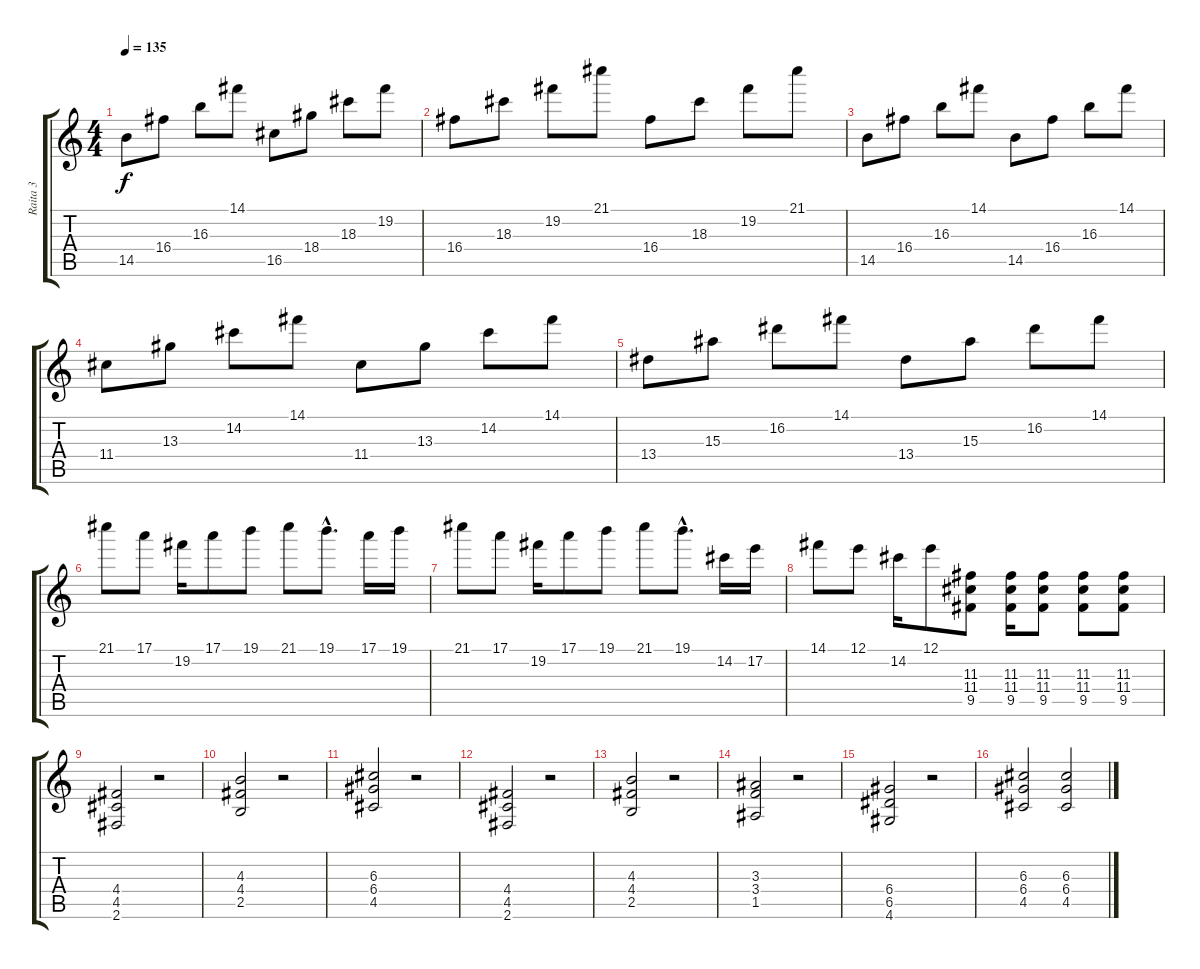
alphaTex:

\track ("Raita 3" "Raita 3") {instrument overdrivenguitar}
\staff {score tabs}
\tuning (E4 B3 G3 D3 A2 E2) {hide}
\ts (4 4)
\tempo 135
\clef g2
\ks c
14.5.8{dy f} 16.4.8 16.3.8 14.1.8 16.5.8 18.4.8 18.3.8 19.2.8 |
16.4.8 18.3.8 19.2.8 21.1.8 16.4.8 18.3.8 19.2.8 21.1.8 |
14.5.8 16.4.8 16.3.8 14.1.8 14.5.8 16.4.8 16.3.8 14.1.8 |
11.4.8 13.3.8 14.2.8 14.1.8 11.4.8 13.3.8 14.2.8 14.1.8 |
13.4.8 15.3.8 16.2.8 14.1.8 13.4.8 15.3.8 16.2.8 14.1.8 |
21.1.8 17.1.8 19.2.16 17.1.8 19.1.8 21.1.8 19.1{hac}.8{d} 17.1.16 19.1.16 |
21.1.8 17.1.8 19.2.16 17.1.8 19.1.8 21.1.8 19.1{hac}.8{d} 14.2.16 17.2.16 |
14.1.8 12.1.8 14.2.16 12.1.8 (11.3 11.4 9.5).8 (11.3 11.4 9.5).16 (11.3 11.4 9.5).8 (11.3 11.4 9.5).8 (11.3 11.4 9.5).8 |
(4.4 4.5 2.6).2 r.2 |
(4.3 4.4 2.5).2 r.2 |
(6.3 6.4 4.5).2 r.2 |
(4.4 4.5 2.6).2 r.2 |
(4.3 4.4 2.5).2 r.2 |
(3.3 3.4 1.5).2 r.2 |
(6.4 6.5 4.6).2 r.2 |
(6.3 6.4 4.5).2 (6.3 6.4 4.5).2
